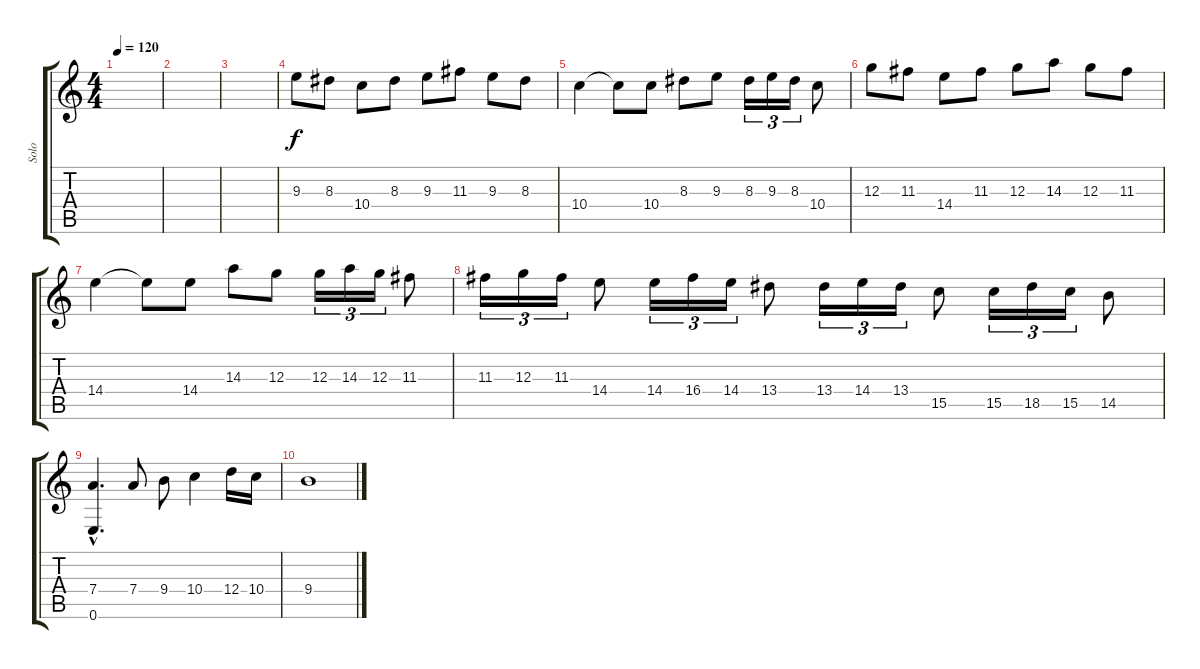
\track ("Solo" "Solo") {instrument distortionguitar}
\staff {score tabs}
\tuning (E4 B3 G3 D3 A2 E2) {hide}
\ts (4 4)
\tempo 120
\clef g2
\ks c
|
|
|
9.3.8 8.3.8 10.4.8 8.3.8 9.3.8 11.3.8 9.3.8 8.3.8 |
10.4.4 10.4{t}.8 10.4.8 8.3.8 9.3.8 8.3.16{tu (3 2)} 9.3.16{tu (3 2)} 8.3.16{tu (3 2)} 10.4.8 |
12.3.8 11.3.8 14.4.8 11.3.8 12.3.8 14.3.8 12.3.8 11.3.8 |
14.4.4 14.4{t}.8 14.4.8 14.3.8 12.3.8 12.3.16{tu (3 2)} 14.3.16{tu (3 2)} 12.3.16{tu (3 2)} 11.3.8 |
11.3.16{tu (3 2)} 12.3.16{tu (3 2)} 11.3.16{tu (3 2)} 14.4.8 14.4.16{tu (3 2)} 16.4.16{tu (3 2)} 14.4.16{tu (3 2)} 13.4.8 13.4.16{tu (3 2)} 14.4.16{tu (3 2)} 13.4.16{tu (3 2)} 15.5.8 15.5.16{tu (3 2)} 18.5.16{tu (3 2)} 15.5.16{tu (3 2)} 14.5.8 |
(7.4{hac} 0.6{hac}).4{d} 7.4.8 9.4.8 10.4.4 12.4.16 10.4.16 |
9.4.1
